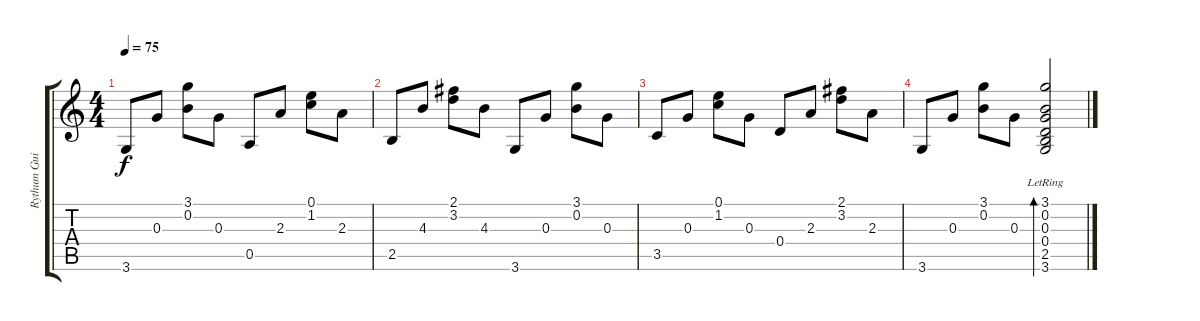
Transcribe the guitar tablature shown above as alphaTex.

\track ("Rythum Guitar" "Rythum Gui") {instrument acousticguitarnylon}
\staff {score tabs}
\tuning (E4 B3 G3 D3 A2 E2) {hide}
\ts (4 4)
\tempo 75
\clef g2
\ks c
3.6.8{dy f} 0.3.8 (3.1 0.2).8 0.3.8 0.5.8 2.3.8 (0.1 1.2).8 2.3.8 |
2.5.8 4.3.8 (2.1 3.2).8 4.3.8 3.6.8 0.3.8 (3.1 0.2).8 0.3.8 |
3.5.8 0.3.8 (0.1 1.2).8 0.3.8 0.4.8 2.3.8 (2.1 3.2).8 2.3.8 |
3.6.8 0.3.8 (3.1 0.2).8 0.3.8 (3.1{lr} 0.2{lr} 0.3{lr} 0.4{lr} 2.5{lr} 3.6{lr}).2{bd 60}
